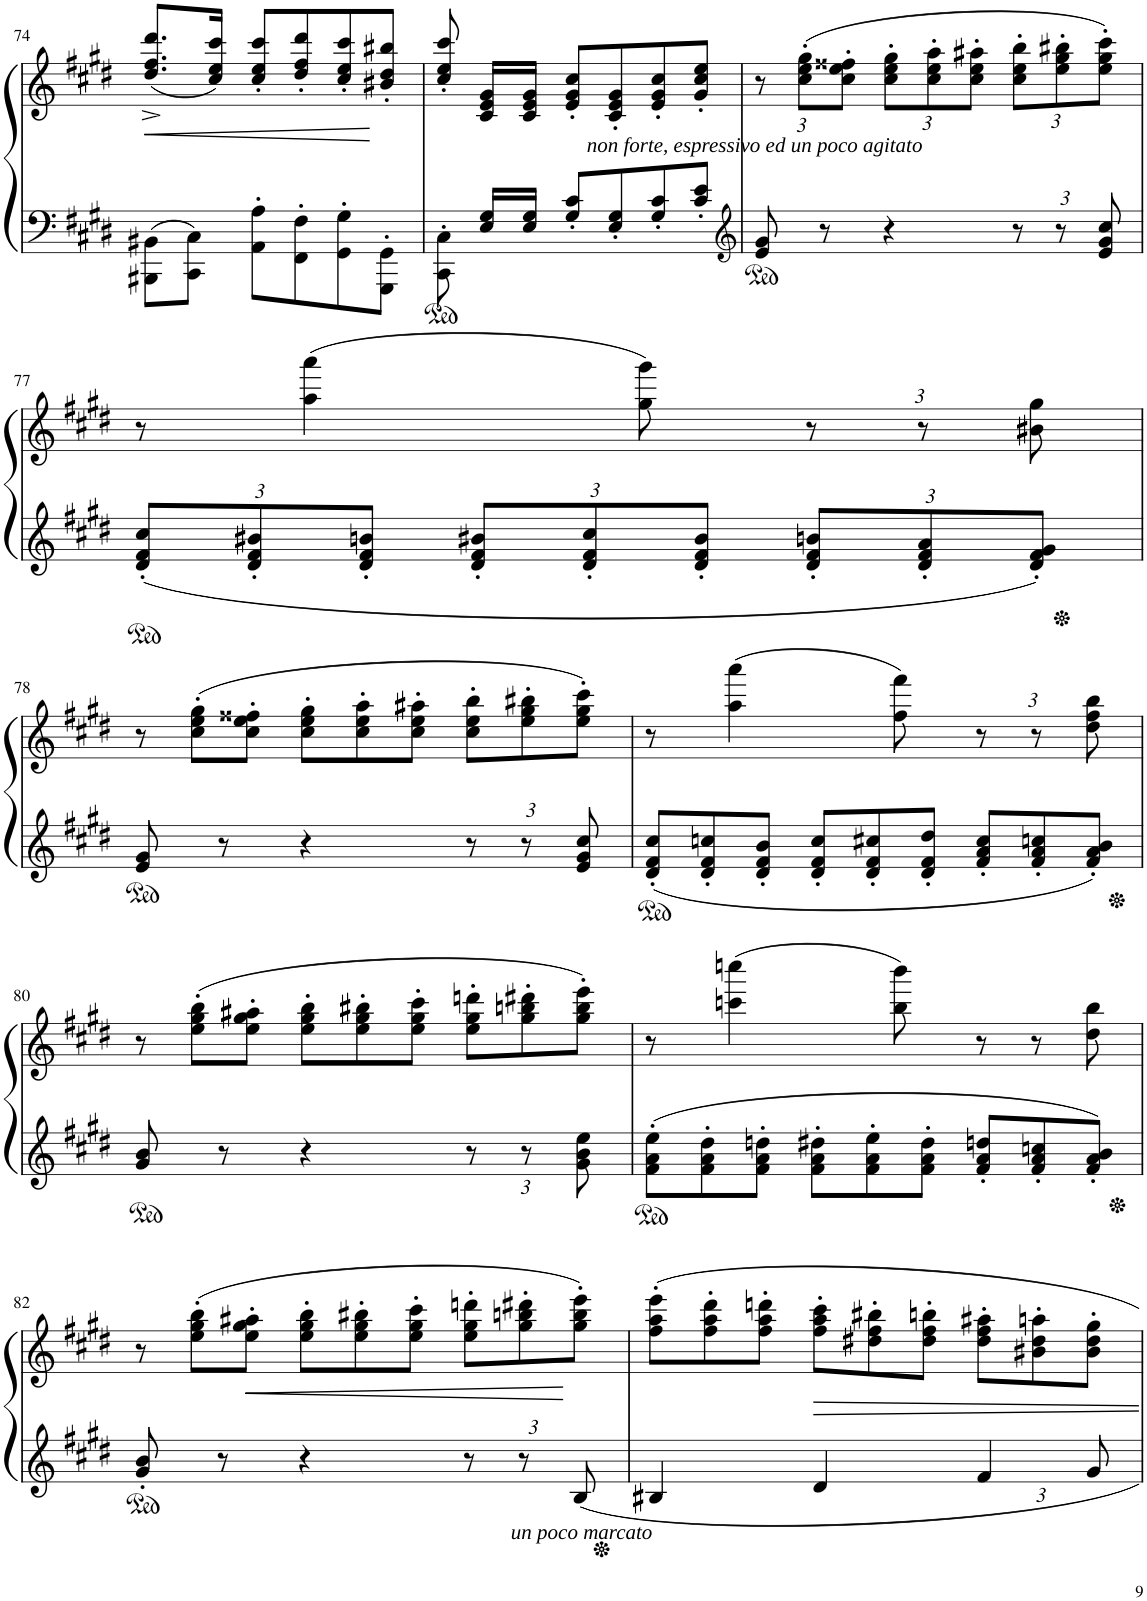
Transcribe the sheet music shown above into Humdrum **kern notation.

**kern	**kern	**dynam
*part1	*part1	*part1
*staff2	*staff1	*staff1/2
*I"Piano	*	*
*I'Pno	*	*
!!LO:PB:g=z
*clefF4	*clefG2	*
*k[f#c#g#d#]	*k[f#c#g#d#]	*
*M3/4	*M3/4	*
=74	=74	=74
!	!	!LO:HP:b
8BBB#X\ 8BB#X\L	(8.dd#/^ 8.ff#/^ 8.ddd#/^L	<
8CC#\ 8C#\J	.	.
.	16cc#/ 16ee/ 16ccc#/Jk)	.
8AA\' 8A\'L	8cc#/' 8ee/' 8ccc#/'L	.
8FF#\' 8F#\'	8dd#/' 8ff#/' 8ddd#/'	.
8GG#\' 8G#\'	8cc#/' 8ee/' 8ccc#/'	.
8GGG#\' 8GG#\'J	8b#X/' 8dd#/' 8bb#X/'J	[
=75	=75	=75
8CC#\' 8C#\'	8cc#/' 8ee/' 8ccc#/'	.
16E/ 16G#/LL	16c#/ 16e/ 16g#/LL	.
16E/ 16G#/JJ	16c#/ 16e/ 16g#/JJ	.
8G#/' 8c#/'L	8e/' 8g#/' 8cc#/'L	.
8E/' 8G#/'	8c#/' 8e/' 8g#/'	.
8G#/' 8c#/'	8e/' 8g#/' 8cc#/'	.
8c#/' 8e/'J	8g#/' 8cc#/' 8ee/'J	.
=76	=76	=76
*clefG2	*	*
*	*Xbrackettup	*
!	!	!LO:DY:b
8e/ 8g#/	12r	other-dynamics
.	(12cc#\' 12ee\' 12gg#\'L	.
8r	.	.
.	12cc#\' 12ee\' 12ff##X\'J	.
4r	12cc#\' 12ee\' 12gg#\'L	.
.	12cc#\' 12ee\' 12aa\'	.
.	12cc#\' 12ee\' 12aa#X\'J	.
*Xbrackettup	*	*
12r	12cc#\' 12ee\' 12bb\'L	.
12r	12ee\' 12gg#\' 12bb#X\'	.
12e/ 12g#/ 12cc#/	12ee\' 12gg#\' 12ccc#\'J)	.
!!LO:LB:g=z
=77	=77	=77
12d#/' 12f#/' 12cc#/'L	8r	.
12d#/' 12f#/' 12b#X/'	.	.
.	(4aa\ 4aaa\	.
12d#/' 12f#/' 12bn/'J	.	.
12d#/' 12f#/' 12b#X/'L	.	.
12d#/' 12f#/' 12cc#/'	.	.
.	8gg#\ 8ggg#\)	.
12d#/' 12f#/' 12b#/'J	.	.
12d#/' 12f#/' 12bn/'L	12r	.
12d#/' 12f#/' 12a/'	12r	.
12d#/' 12f#/' 12g#/'J	12b#X\ 12gg#\	.
!!LO:LB:g=z
=78	=78	=78
*	*Xtuplet	*
8e/ 8g#/	12r	.
.	(12cc#\' 12ee\' 12gg#\'L	.
8r	.	.
.	12cc#\' 12ee\' 12ff##X\'J	.
4r	12cc#\' 12ee\' 12gg#\'L	.
.	12cc#\' 12ee\' 12aa\'	.
.	12cc#\' 12ee\' 12aa#X\'J	.
12r	12cc#\' 12ee\' 12bb\'L	.
12r	12ee\' 12gg#\' 12bb#X\'	.
12e/ 12g#/ 12cc#/	12ee\' 12gg#\' 12ccc#\'J)	.
=79	=79	=79
*Xtuplet	*	*
12d#/' 12f#/' 12cc#/'L	8r	.
12d#/' 12f#/' 12ccn/'	.	.
.	(4aa\ 4aaa\	.
12d#/' 12f#/' 12b/'J	.	.
12d#/' 12f#/' 12cc/'L	.	.
12d#/' 12f#/' 12cc#X/'	.	.
.	8ff#\ 8fff#\)	.
12d#/' 12f#/' 12dd#/'J	.	.
*	*tuplet	*
12f#/' 12a/' 12cc#/'L	12r	.
12f#/' 12a/' 12ccn/'	12r	.
12f#/' 12a/' 12b/'J	12dd#\ 12ff#\ 12bb\	.
!!LO:LB:g=z
=80	=80	=80
*	*Xtuplet	*
8g#/ 8b/	12r	.
.	(12ee\' 12gg#\' 12bb\'L	.
8r	.	.
.	12ee\' 12gg#\' 12aa#X\'J	.
4r	12ee\' 12gg#\' 12bb\'L	.
.	12ee\' 12gg#\' 12bb#X\'	.
.	12ee\' 12gg#\' 12ccc#\'J	.
*tuplet	*	*
12r	12ee\' 12gg#\' 12dddn\'L	.
12r	12gg#\' 12bbn\' 12ddd#X\'	.
12g#\ 12b\ 12ee\	12gg#\' 12bb\' 12eee\'J)	.
=81	=81	=81
*Xtuplet	*	*
12f#\' 12a\' 12ee\'L	8r	.
12f#\' 12a\' 12dd#\'	.	.
.	(4cccn\ 4ccccn\	.
12f#\' 12a\' 12ddn\'J	.	.
12f#\' 12a\' 12dd#X\'L	.	.
12f#\' 12a\' 12ee\'	.	.
.	8bb\ 8bbb\)	.
12f#\' 12a\' 12dd#\'J	.	.
12f#/' 12a/' 12ddn/'L	12r	.
12f#/' 12a/' 12ccn/'	12r	.
12f#/' 12a/' 12b/'J	12dd#\ 12bb\	.
!!LO:LB:g=z
=82	=82	=82
8g#/' 8b/'	12r	.
.	(12ee\' 12gg#\' 12bb\'L	.
8r	.	.
!	!	!LO:HP:b
.	12ee\' 12gg#\' 12aa#X\'J	<
4r	12ee\' 12gg#\' 12bb\'L	.
.	12ee\' 12gg#\' 12bb#X\'	.
.	12ee\' 12gg#\' 12ccc#\'J	.
*tuplet	*	*
12r	12ee\' 12gg#\' 12dddn\'L	.
12r	12gg#\' 12bbn\' 12ddd#X\'	.
!	!	!LO:DY:n=1:b=2
12B/	12gg#\' 12bb\' 12eee\'J)	[ other-dynamics
=83	=83	=83
4B#X/	12ff#\' 12aa\' 12eee\'L	.
.	12ff#\' 12aa\' 12ddd#\'	.
.	12ff#\' 12aa\' 12dddn\'J	.
4d#/	12ff#\' 12aa\' 12ccc#\'L	.
.	12dd#X\' 12ff#\' 12bb#X\'	.
.	12dd#\' 12ff#\' 12bbn\'J	.
6f#/	12dd#\' 12ff#\' 12aa#X\'L	.
.	12b#X\' 12dd#\' 12aan\'	.
12g#/	12b#\' 12dd#\' 12gg#\'J	.
=	=	=
*-	*-	*-
